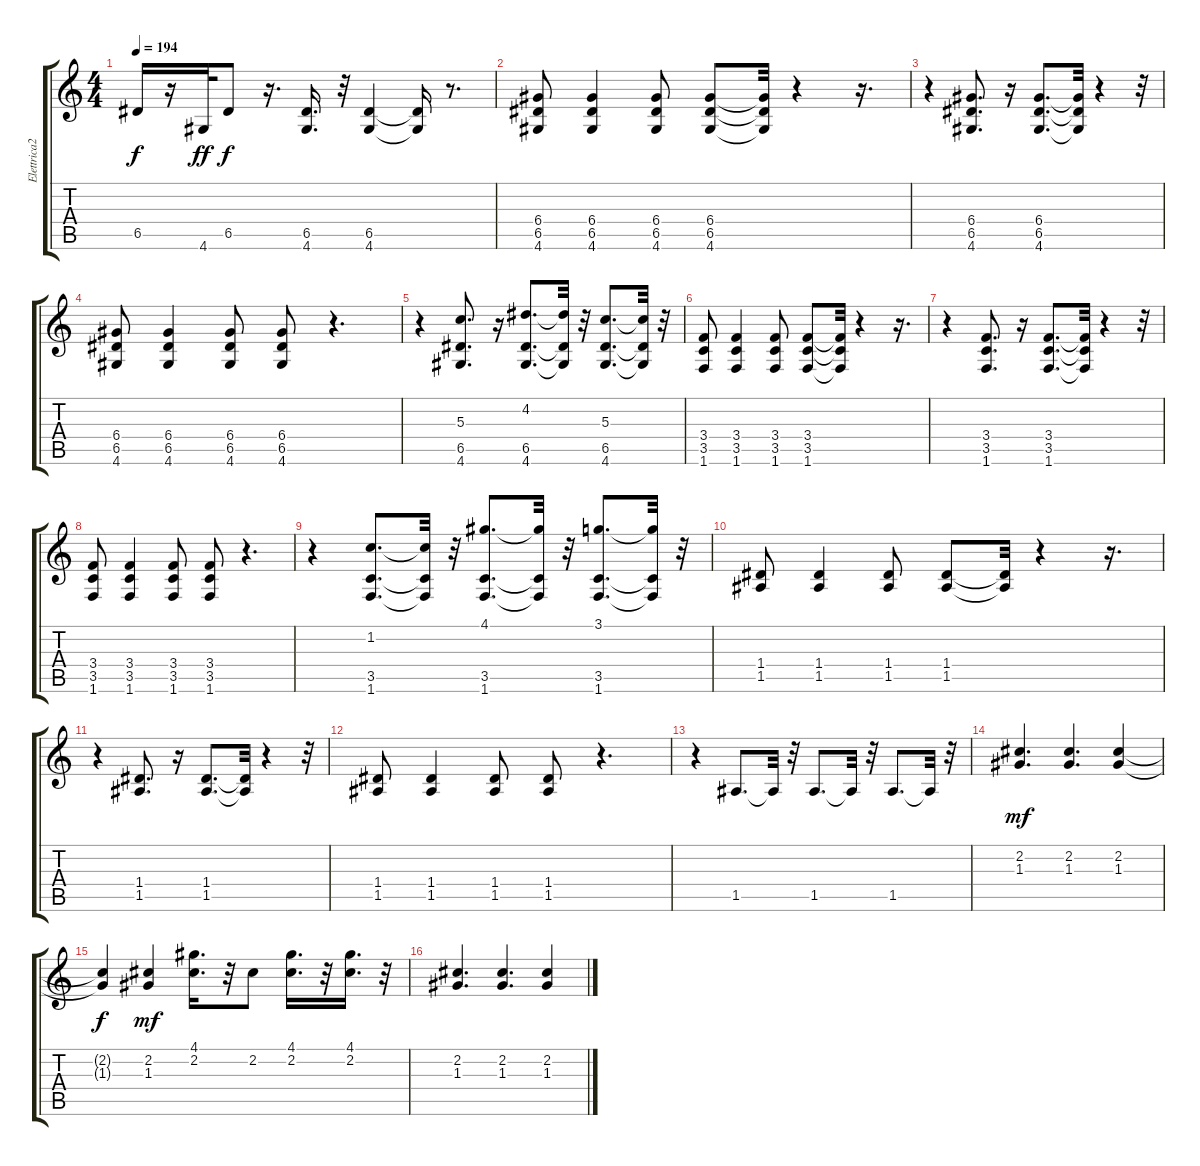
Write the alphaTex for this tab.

\track ("Elettrica2(Ka)" "Elettrica2") {instrument distortionguitar}
\staff {score tabs}
\tuning (E4 B3 G3 D3 A2 E2) {hide}
\ts (4 4)
\tempo 194
\clef g2
\ks c
6.5{t}.16{dy f} r.16 4.6.32{dy ff} 6.5.8{dy f} r.16{d} (6.5 4.6).16{d} r.32 (6.5 4.6).4 (6.5{t} 4.6{t}).16 r.8{d} |
(6.4 6.5 4.6).8 (6.4 6.5 4.6).4 (6.4 6.5 4.6).8 (6.4 6.5 4.6).8 (6.4{t} 6.5{t} 4.6{t}).32 r.4 r.16{d} |
r.4 (6.4 6.5 4.6).8{d} r.16 (6.4 6.5 4.6).8{d} (6.4{t} 6.5{t} 4.6{t}).32 r.4 r.32 |
(6.4 6.5 4.6).8 (6.4 6.5 4.6).4 (6.4 6.5 4.6).8 (6.4 6.5 4.6).8 r.4{d} |
r.4 (5.3 6.5 4.6).8{d} r.16 (4.2 6.5 4.6).8{d} (4.2{t} 6.5{t} 4.6{t}).32 r.32 (5.3 6.5 4.6).8{d} (5.3{t} 6.5{t} 4.6{t}).32 r.32 |
(3.4 3.5 1.6).8 (3.4 3.5 1.6).4 (3.4 3.5 1.6).8 (3.4 3.5 1.6).8 (3.4{t} 3.5{t} 1.6{t}).32 r.4 r.16{d} |
r.4 (3.4 3.5 1.6).8{d} r.16 (3.4 3.5 1.6).8{d} (3.4{t} 3.5{t} 1.6{t}).32 r.4 r.32 |
(3.4 3.5 1.6).8 (3.4 3.5 1.6).4 (3.4 3.5 1.6).8 (3.4 3.5 1.6).8 r.4{d} |
r.4 (1.2 3.5 1.6).8{d} (1.2{t} 3.5{t} 1.6{t}).32 r.32 (4.1 3.5 1.6).8{d} (4.1{t} 3.5{t} 1.6{t}).32 r.32 (3.1 3.5 1.6).8{d} (3.1{t} 3.5{t} 1.6{t}).32 r.32 |
(1.4 1.5).8 (1.4 1.5).4 (1.4 1.5).8 (1.4 1.5).8 (1.4{t} 1.5{t}).32 r.4 r.16{d} |
r.4 (1.4 1.5).8{d} r.16 (1.4 1.5).8{d} (1.4{t} 1.5{t}).32 r.4 r.32 |
(1.4 1.5).8 (1.4 1.5).4 (1.4 1.5).8 (1.4 1.5).8 r.4{d} |
r.4 1.5.8{d} 1.5{t}.32 r.32 1.5.8{d} 1.5{t}.32 r.32 1.5.8{d} 1.5{t}.32 r.32 |
(2.2 1.3).4{d dy mf} (2.2 1.3).4{d} (2.2 1.3).4 |
(2.2{t} 1.3{t}).4{dy f} (2.2 1.3).4{dy mf} (4.1 2.2).16{d} r.32 2.2.8 (4.1 2.2).16{d} r.32 (4.1 2.2).16{d} r.32 |
(2.2 1.3).4{d} (2.2 1.3).4{d} (2.2 1.3).4
